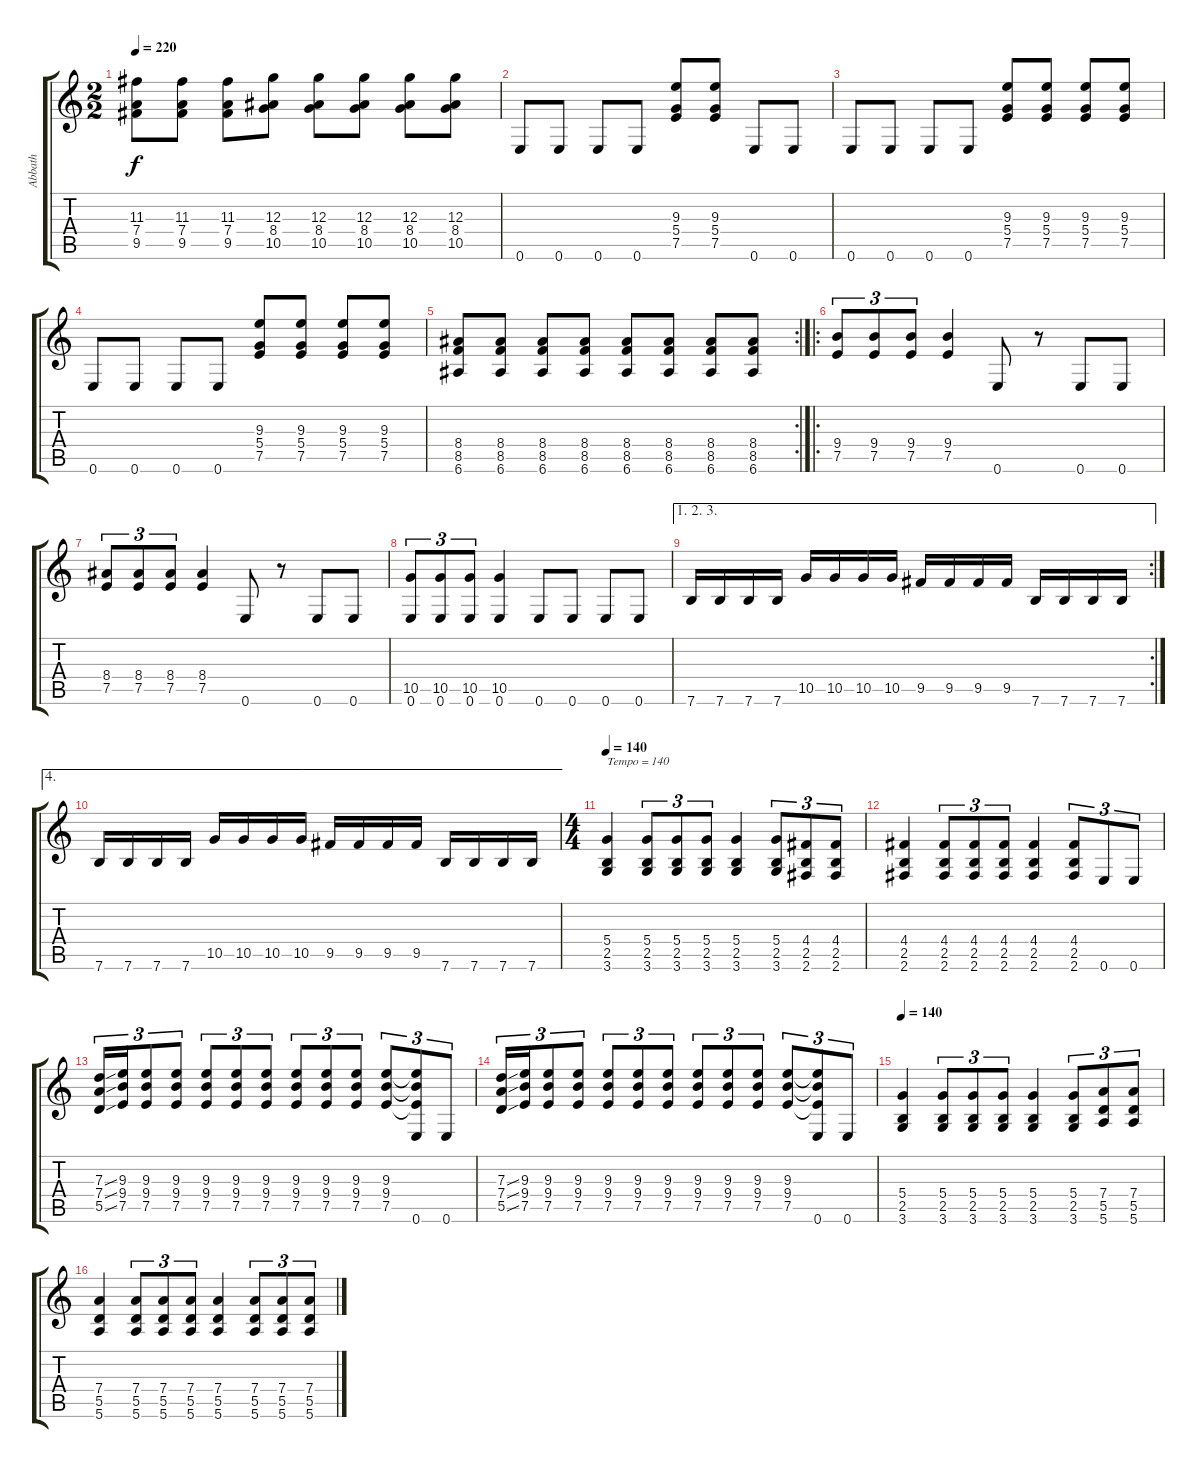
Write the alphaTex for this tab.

\track ("Abbath" "Abbath") {instrument distortionguitar}
\staff {score tabs}
\tuning (E4 B3 G3 D3 A2 E2) {hide}
\ts (2 2)
\tempo 220
\clef g2
\ks c
(11.3 7.4 9.5).8{dy f} (11.3 7.4 9.5).8 (11.3 7.4 9.5).8 (12.3 8.4 10.5).8 (12.3 8.4 10.5).8 (12.3 8.4 10.5).8 (12.3 8.4 10.5).8 (12.3 8.4 10.5).8 |
0.6.8 0.6.8 0.6.8 0.6.8 (9.3 5.4 7.5).8 (9.3 5.4 7.5).8 0.6.8 0.6.8 |
0.6.8 0.6.8 0.6.8 0.6.8 (9.3 5.4 7.5).8 (9.3 5.4 7.5).8 (9.3 5.4 7.5).8 (9.3 5.4 7.5).8 |
0.6.8 0.6.8 0.6.8 0.6.8 (9.3 5.4 7.5).8 (9.3 5.4 7.5).8 (9.3 5.4 7.5).8 (9.3 5.4 7.5).8 |
\rc 2
(8.4 8.5 6.6).8 (8.4 8.5 6.6).8 (8.4 8.5 6.6).8 (8.4 8.5 6.6).8 (8.4 8.5 6.6).8 (8.4 8.5 6.6).8 (8.4 8.5 6.6).8 (8.4 8.5 6.6).8 |
\ro
(9.4 7.5).8{tu (3 2)} (9.4 7.5).8{tu (3 2)} (9.4 7.5).8{tu (3 2)} (9.4 7.5).4 0.6.8 r.8 0.6.8 0.6.8 |
(8.4 7.5).8{tu (3 2)} (8.4 7.5).8{tu (3 2)} (8.4 7.5).8{tu (3 2)} (8.4 7.5).4 0.6.8 r.8 0.6.8 0.6.8 |
(10.5 0.6).8{tu (3 2)} (10.5 0.6).8{tu (3 2)} (10.5 0.6).8{tu (3 2)} (10.5 0.6).4 0.6.8 0.6.8 0.6.8 0.6.8 |
\ae (1 2 3)
\rc 2
7.6.16 7.6.16 7.6.16 7.6.16 10.5.16 10.5.16 10.5.16 10.5.16 9.5.16 9.5.16 9.5.16 9.5.16 7.6.16 7.6.16 7.6.16 7.6.16 |
\ae 4
7.6.16 7.6.16 7.6.16 7.6.16 10.5.16 10.5.16 10.5.16 10.5.16 9.5.16 9.5.16 9.5.16 9.5.16 7.6.16 7.6.16 7.6.16 7.6.16 |
\ts (4 4)
\tempo 140
(5.4 2.5 3.6).4{txt "Tempo = 140"} (5.4 2.5 3.6).8{tu (3 2)} (5.4 2.5 3.6).8{tu (3 2)} (5.4 2.5 3.6).8{tu (3 2)} (5.4 2.5 3.6).4 (5.4 2.5 3.6).8{tu (3 2)} (4.4 2.5 2.6).8{tu (3 2)} (4.4 2.5 2.6).8{tu (3 2)} |
(4.4 2.5 2.6).4 (4.4 2.5 2.6).8{tu (3 2)} (4.4 2.5 2.6).8{tu (3 2)} (4.4 2.5 2.6).8{tu (3 2)} (4.4 2.5 2.6).4 (4.4 2.5 2.6).8{tu (3 2)} 0.6.8{tu (3 2)} 0.6.8{tu (3 2)} |
(7.3{ss} 7.4{ss} 5.5{ss}).16{tu (3 2)} (9.3 9.4 7.5).16{tu (3 2)} (9.3 9.4 7.5).8{tu (3 2)} (9.3 9.4 7.5).8{tu (3 2)} (9.3 9.4 7.5).8{tu (3 2)} (9.3 9.4 7.5).8{tu (3 2)} (9.3 9.4 7.5).8{tu (3 2)} (9.3 9.4 7.5).8{tu (3 2)} (9.3 9.4 7.5).8{tu (3 2)} (9.3 9.4 7.5).8{tu (3 2)} (9.3 9.4 7.5).8{tu (3 2)} (9.3{t} 9.4{t} 7.5{t} 0.6).8{tu (3 2)} 0.6.8{tu (3 2)} |
(7.3{ss} 7.4{ss} 5.5{ss}).16{tu (3 2)} (9.3 9.4 7.5).16{tu (3 2)} (9.3 9.4 7.5).8{tu (3 2)} (9.3 9.4 7.5).8{tu (3 2)} (9.3 9.4 7.5).8{tu (3 2)} (9.3 9.4 7.5).8{tu (3 2)} (9.3 9.4 7.5).8{tu (3 2)} (9.3 9.4 7.5).8{tu (3 2)} (9.3 9.4 7.5).8{tu (3 2)} (9.3 9.4 7.5).8{tu (3 2)} (9.3 9.4 7.5).8{tu (3 2)} (9.3{t} 9.4{t} 7.5{t} 0.6).8{tu (3 2)} 0.6.8{tu (3 2)} |
\tempo 140
(5.4 2.5 3.6).4 (5.4 2.5 3.6).8{tu (3 2)} (5.4 2.5 3.6).8{tu (3 2)} (5.4 2.5 3.6).8{tu (3 2)} (5.4 2.5 3.6).4 (5.4 2.5 3.6).8{tu (3 2)} (7.4 5.5 5.6).8{tu (3 2)} (7.4 5.5 5.6).8{tu (3 2)} |
(7.4 5.5 5.6).4 (7.4 5.5 5.6).8{tu (3 2)} (7.4 5.5 5.6).8{tu (3 2)} (7.4 5.5 5.6).8{tu (3 2)} (7.4 5.5 5.6).4 (7.4 5.5 5.6).8{tu (3 2)} (7.4 5.5 5.6).8{tu (3 2)} (7.4 5.5 5.6).8{tu (3 2)}
